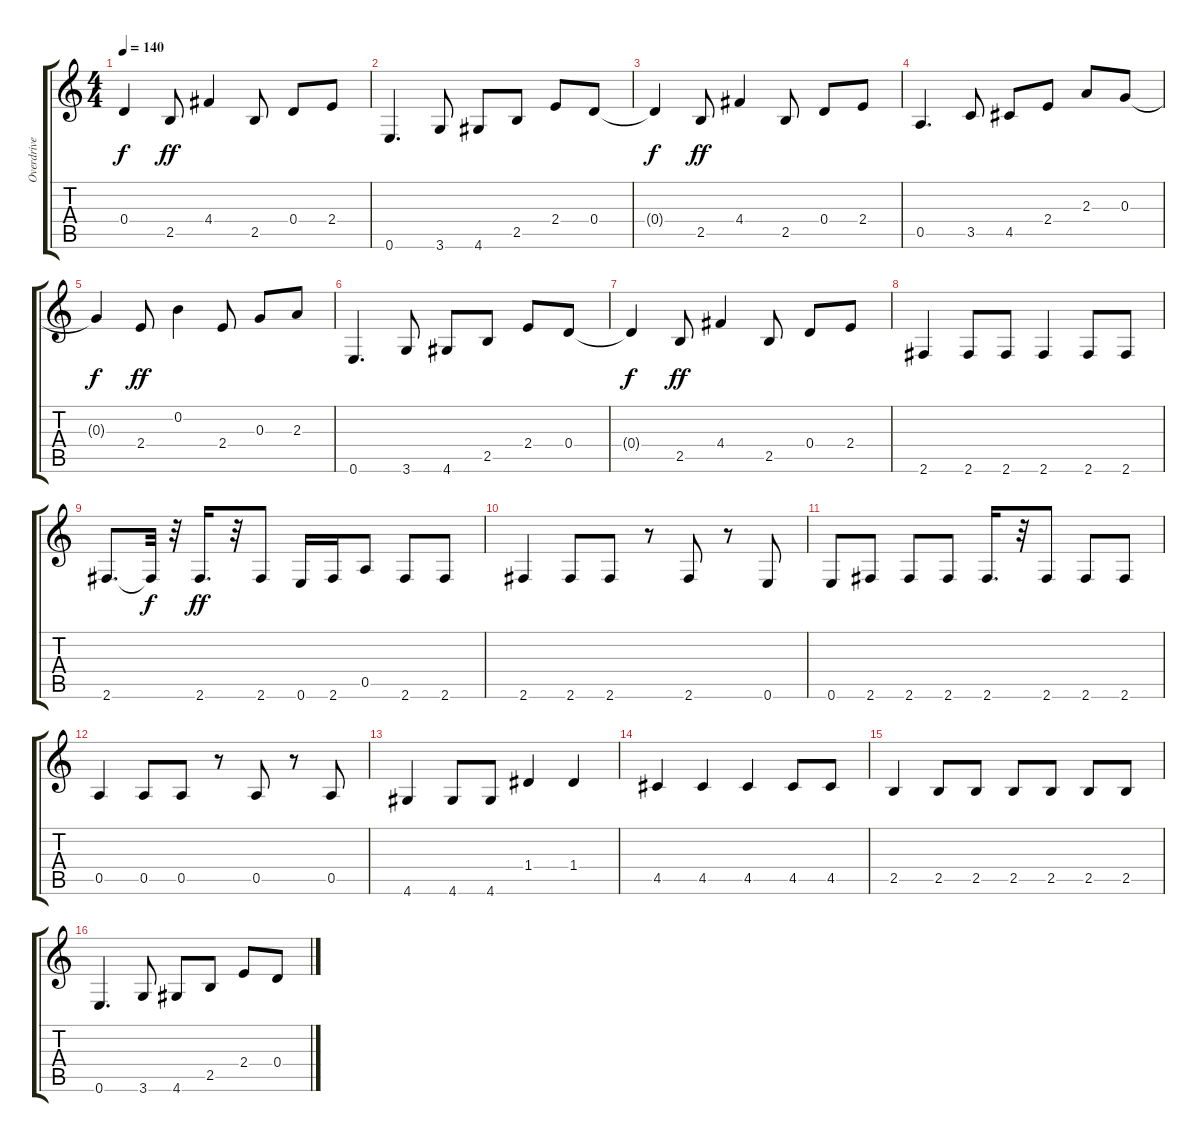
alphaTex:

\track ("Overdrive Gtr" "Overdrive ") {instrument overdrivenguitar}
\staff {score tabs}
\tuning (E4 B3 G3 D3 A2 E2) {hide}
\ts (4 4)
\tempo 140
\clef g2
\ks c
0.4{t}.4{dy f} 2.5.8{dy ff} 4.4.4 2.5.8 0.4.8 2.4.8 |
0.6.4{d} 3.6.8 4.6.8 2.5.8 2.4.8 0.4.8 |
0.4{t}.4{dy f} 2.5.8{dy ff} 4.4.4 2.5.8 0.4.8 2.4.8 |
0.5.4{d} 3.5.8 4.5.8 2.4.8 2.3.8 0.3.8 |
0.3{t}.4{dy f} 2.4.8{dy ff} 0.2.4 2.4.8 0.3.8 2.3.8 |
0.6.4{d} 3.6.8 4.6.8 2.5.8 2.4.8 0.4.8 |
0.4{t}.4{dy f} 2.5.8{dy ff} 4.4.4 2.5.8 0.4.8 2.4.8 |
2.6.4 2.6.8 2.6.8 2.6.4 2.6.8 2.6.8 |
2.6.8{d} 2.6{t}.32{dy f} r.32 2.6.16{d dy ff} r.32 2.6.8 0.6.16 2.6.16 0.5.8 2.6.8 2.6.8 |
2.6.4 2.6.8 2.6.8 r.8 2.6.8 r.8 0.6.8 |
0.6.8 2.6.8 2.6.8 2.6.8 2.6.16{d} r.32 2.6.8 2.6.8 2.6.8 |
0.5.4 0.5.8 0.5.8 r.8 0.5.8 r.8 0.5.8 |
4.6.4 4.6.8 4.6.8 1.4.4 1.4.4 |
4.5.4 4.5.4 4.5.4 4.5.8 4.5.8 |
2.5.4 2.5.8 2.5.8 2.5.8 2.5.8 2.5.8 2.5.8 |
0.6.4{d volume 14} 3.6.8 4.6.8 2.5.8 2.4.8 0.4.8
